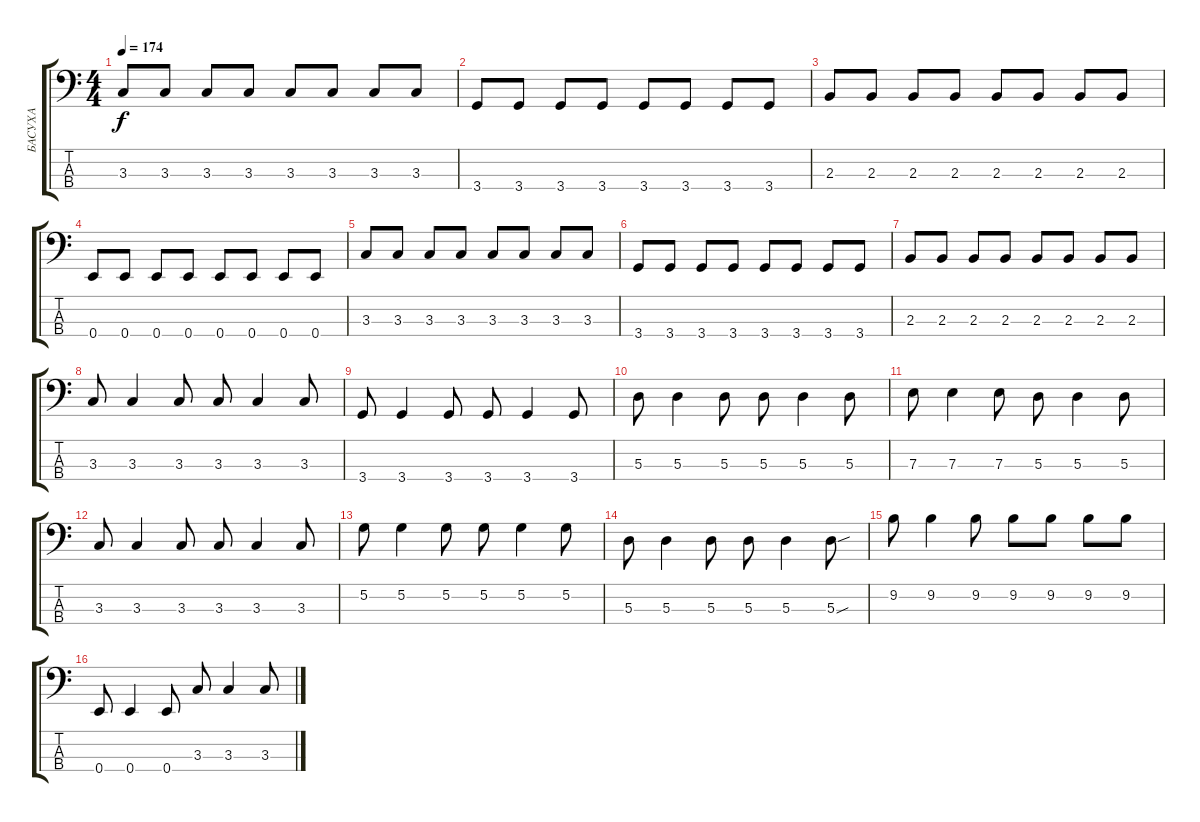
\track ("БАСУХА" "БАСУХА") {instrument electricbasspick}
\staff {score tabs}
\tuning (G2 D2 A1 E1) {hide}
\ts (4 4)
\tempo 174
\clef f4
\ks c
3.3.8{dy f} 3.3.8 3.3.8 3.3.8 3.3.8 3.3.8 3.3.8 3.3.8 |
3.4.8 3.4.8 3.4.8 3.4.8 3.4.8 3.4.8 3.4.8 3.4.8 |
2.3.8 2.3.8 2.3.8 2.3.8 2.3.8 2.3.8 2.3.8 2.3.8 |
0.4.8 0.4.8 0.4.8 0.4.8 0.4.8 0.4.8 0.4.8 0.4.8 |
3.3.8 3.3.8 3.3.8 3.3.8 3.3.8 3.3.8 3.3.8 3.3.8 |
3.4.8 3.4.8 3.4.8 3.4.8 3.4.8 3.4.8 3.4.8 3.4.8 |
2.3.8 2.3.8 2.3.8 2.3.8 2.3.8 2.3.8 2.3.8 2.3.8 |
3.3.8 3.3.4 3.3.8 3.3.8 3.3.4 3.3.8 |
3.4.8 3.4.4 3.4.8 3.4.8 3.4.4 3.4.8 |
5.3.8 5.3.4 5.3.8 5.3.8 5.3.4 5.3.8 |
7.3.8 7.3.4 7.3.8 5.3.8 5.3.4 5.3.8 |
3.3.8 3.3.4 3.3.8 3.3.8 3.3.4 3.3.8 |
5.2.8 5.2.4 5.2.8 5.2.8 5.2.4 5.2.8 |
5.3.8 5.3.4 5.3.8 5.3.8 5.3.4 5.3{sou}.8 |
9.2.8 9.2.4 9.2.8 9.2.8 9.2.8 9.2.8 9.2.8 |
0.4.8 0.4.4 0.4.8 3.3.8 3.3.4 3.3.8
